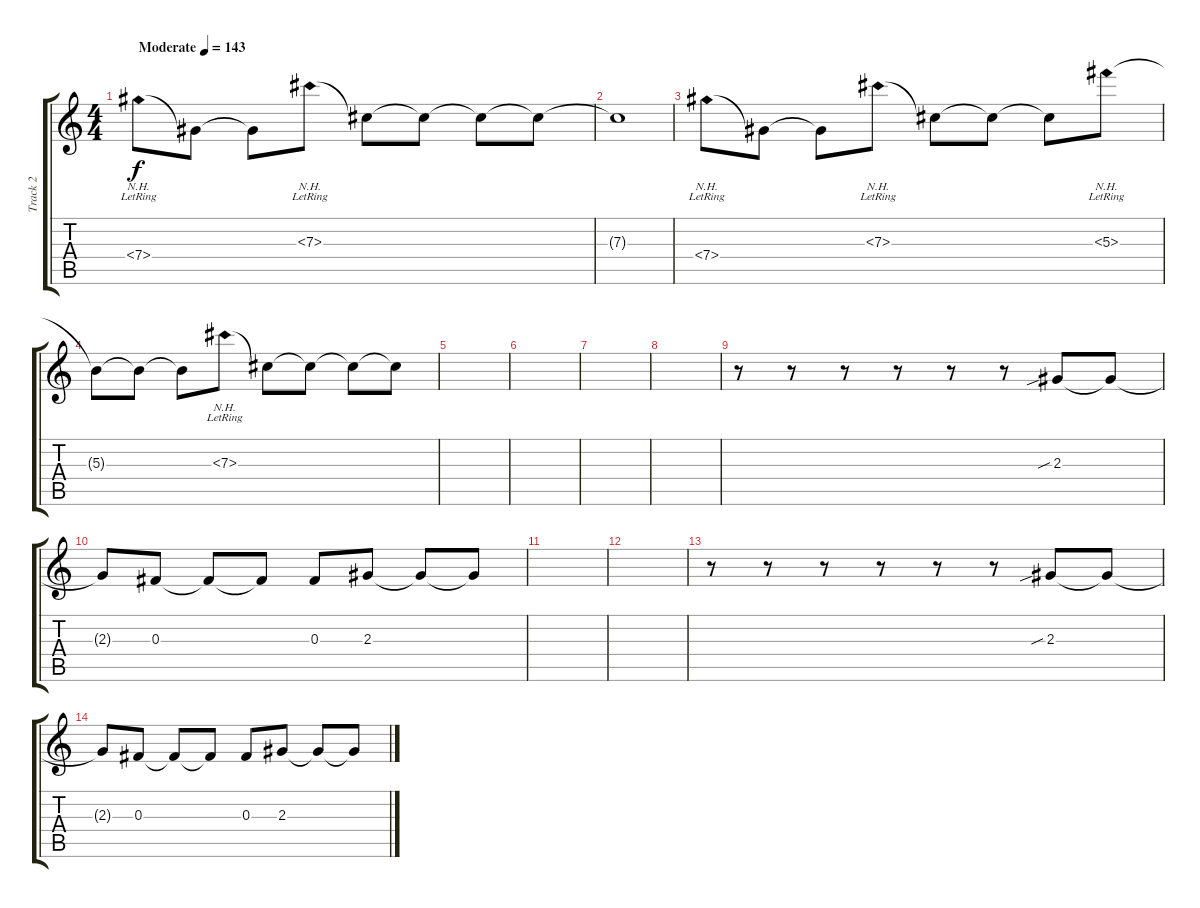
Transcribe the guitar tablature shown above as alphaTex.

\track ("Track 2" "Track 2") {instrument acousticguitarsteel}
\staff {score tabs}
\tuning (Eb4 Bb3 Gb3 Db3 Ab2 Db2) {hide}
\ts (4 4)
\tempo (143 "Moderate")
\clef g2
\ks c
7.4{nh lr}.8{dy f instrument acousticguitarsteel} 7.4{t}.8 7.4{t}.8 7.3{nh lr}.8 7.3{t}.8 7.3{t}.8 7.3{t}.8 7.3{t}.8 |
7.3{t}.1 |
7.4{nh lr}.8 7.4{t}.8 7.4{t}.8 7.3{nh lr}.8 7.3{t}.8 7.3{t}.8 7.3{t}.8 5.3{nh lr}.8 |
5.3{t}.8 5.3{t}.8 5.3{t}.8 7.3{nh lr}.8 7.3{t}.8 7.3{t}.8 7.3{t}.8 7.3{t}.8 |
|
|
|
|
r.8 r.8 r.8 r.8 r.8 r.8 2.3{sib}.8 2.3{t}.8 |
2.3{t}.8 0.3.8 0.3{t}.8 0.3{t}.8 0.3.8 2.3.8 2.3{t}.8 2.3{t}.8 |
|
|
r.8 r.8 r.8 r.8 r.8 r.8 2.3{sib}.8 2.3{t}.8 |
2.3{t}.8 0.3.8 0.3{t}.8 0.3{t}.8 0.3.8 2.3.8 2.3{t}.8 2.3{t}.8
